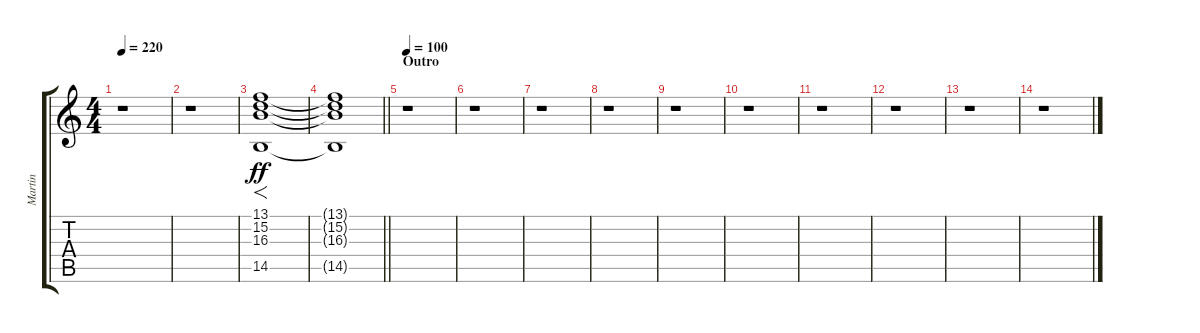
\track ("Martin" "Martin") {instrument choiraahs}
\staff {score tabs}
\tuning (E4 B3 G3 D3 A2 E2) {hide}
\ts (4 4)
\tempo 220
\clef g2
\ks c
r.1{dy ff} |
r.1 |
(13.1 15.2 16.3 14.5).1{f} |
\barLineRight lightlight
(13.1{t} 15.2{t} 16.3{t} 14.5{t}).1 |
\section ("" "Outro")
\tempo 100
r.1 |
r.1 |
r.1 |
r.1 |
r.1 |
r.1 |
r.1 |
r.1 |
r.1 |
r.1
